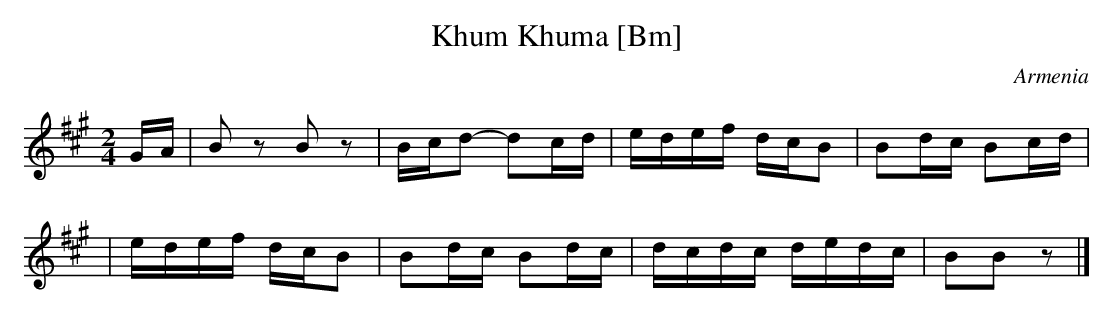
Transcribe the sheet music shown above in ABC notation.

X:1
T: Khum Khuma [Bm]
O: Armenia
M: 2/4
L: 1/16
K: Bdor
GA \
| B2z2 B2z2 | Bcd2- d2cd | edef dcB2 | B2dc B2cd |
| edef dcB2 | B2dc  B2dc | dcdc dedc | B2B2 z2  |]
